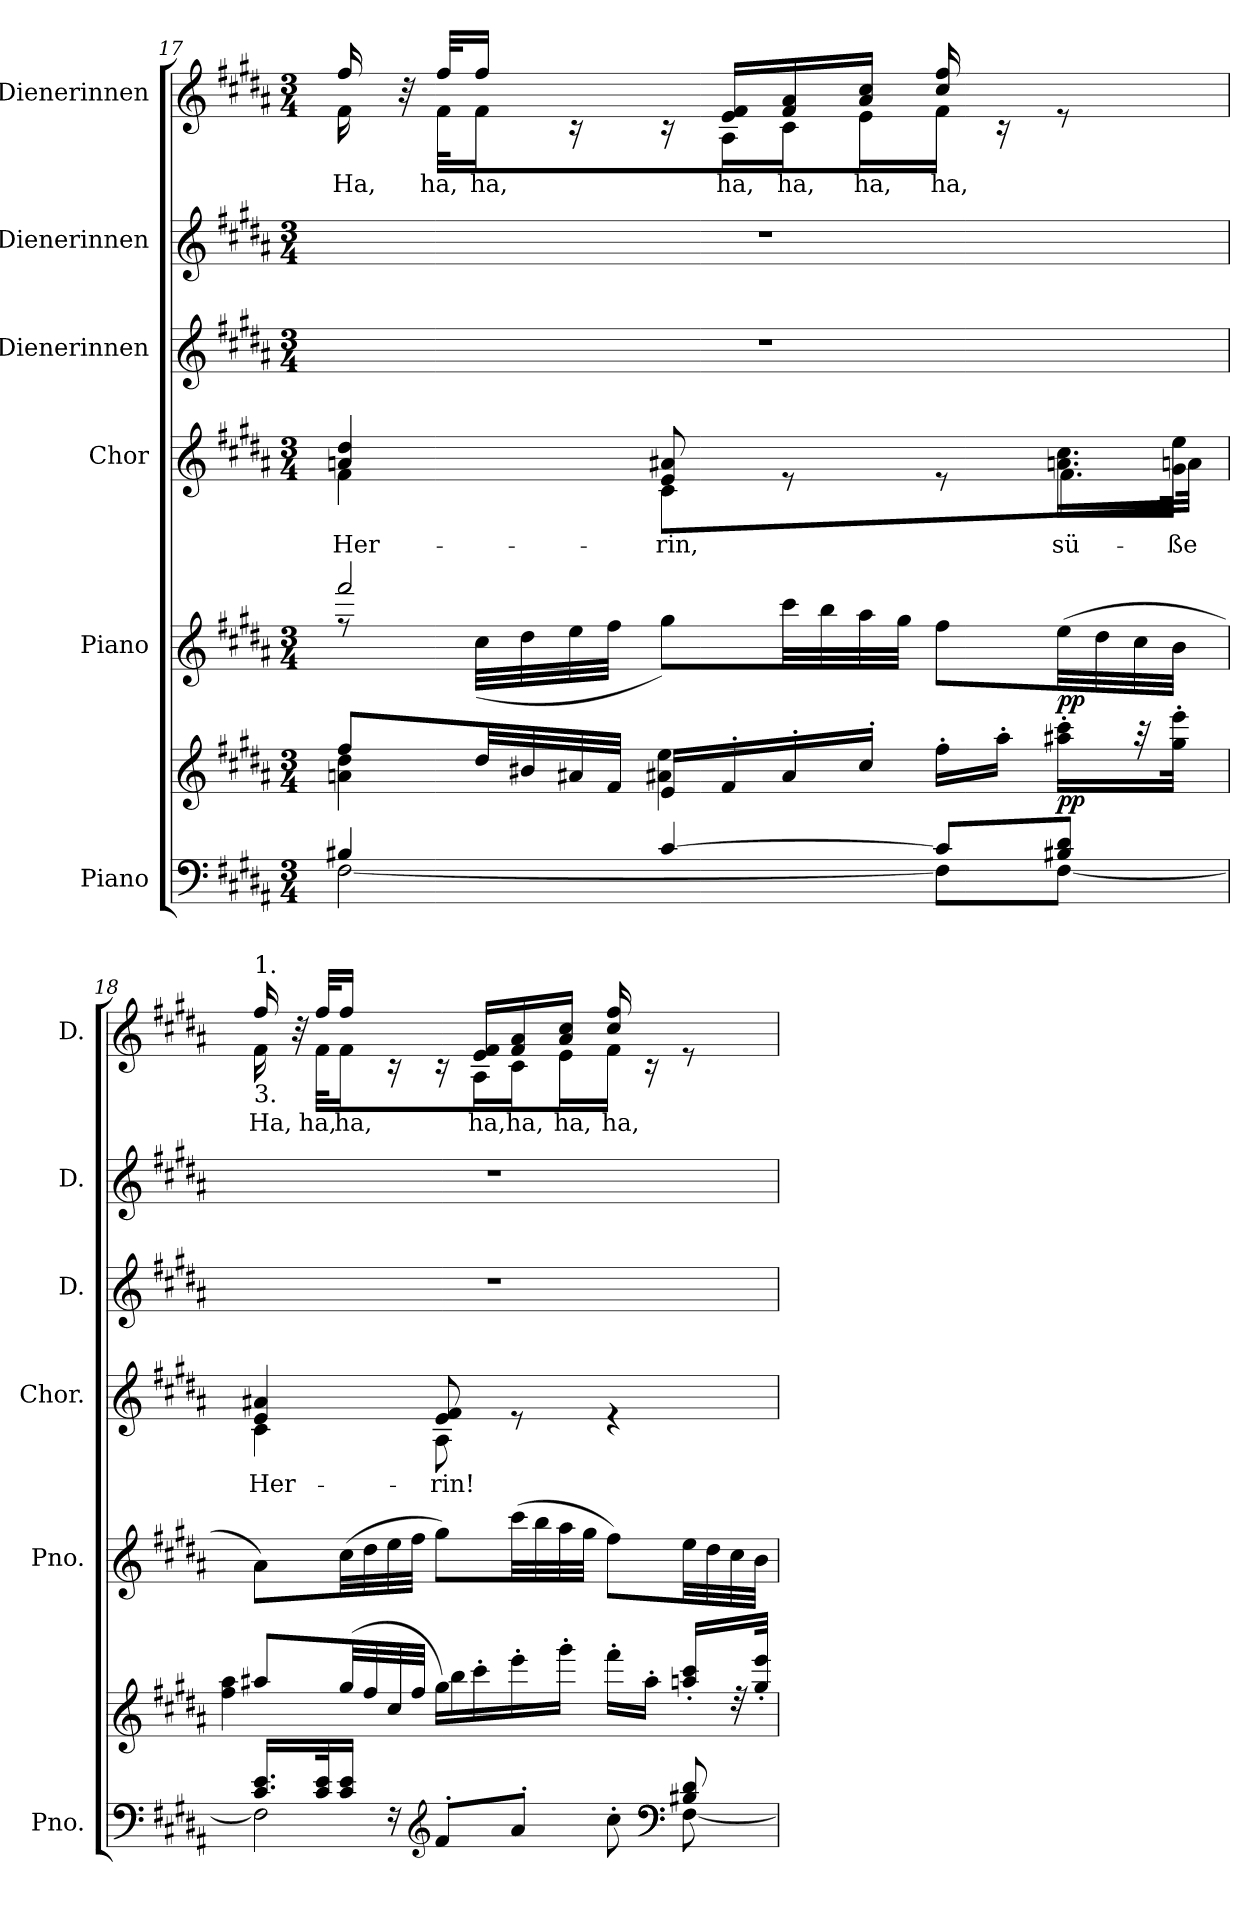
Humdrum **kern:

**kern	**kern	**dynam	**kern	**dynam	**kern	**text	**kern	**kern	**kern	**text
*part6	*part6	*part6	*part5	*part5	*part4	*part4	*part3	*part2	*part1	*part1
*staff7	*staff6	*staff6/7	*staff5	*staff5	*staff4	*staff4	*staff3	*staff2	*staff1	*staff1
*I"Piano	*	*	*I"Piano	*	*I"Chor	*	*I"Dienerinnen	*I"Dienerinnen	*I"Dienerinnen	*
*I'Pno.	*	*	*I'Pno.	*	*I'Chor.	*	*I'D.	*I'D.	*I'D.	*
*clefF4	*clefG2	*	*clefG2	*	*clefG2	*	*clefG2	*clefG2	*clefG2	*
*k[f#c#g#d#a#]	*k[f#c#g#d#a#]	*	*k[f#c#g#d#a#]	*	*k[f#c#g#d#a#]	*	*k[f#c#g#d#a#]	*k[f#c#g#d#a#]	*k[f#c#g#d#a#]	*
*M3/4	*M3/4	*	*M3/4	*	*M3/4	*	*M3/4	*M3/4	*M3/4	*
=17	=17	=17	=17	=17	=17	=17	=17	=17	=17	=17
*^	*^	*	*^	*	*^	*	*	*	*	*
!	!	!	!	!	!	!	!	!	!	!	!	!	!LO:TX:a:t=1.	!
!	!	!	!	!	!	!	!	!	!	!	!	!	!LO:TX:b:t=3.	!
!	!	!	!	!	!	!	!	!	!	!LO:LY:b	!	!	!	!LO:LY:b
*	*	*	*	*	*	*	*	*	*	*	*	*	*^	*
4B#X/	[2F#\	8ff#/L	4an\ 4dd#\	.	2fff#/	8rff	.	4an/ 4dd#/	4f#\	Her-	2.r	2.r	16ff#/	16f#\	Ha,
.	.	.	.	.	.	.	.	.	.	.	.	.	32r	32ryy	.
!	!	!	!	!	!	!	!	!	!	!	!	!	!	!	!LO:LY:b
.	.	.	.	.	.	.	.	.	.	.	.	.	32ff#/KLL	32f#\KLL	ha,
!	!	!	!	!	!	!	!	!	!	!	!	!	!	!	!LO:LY:b
.	.	32dd#/LL	.	.	.	(>32cc#\LLL	.	.	.	.	.	.	16ff#/JJ	16f#\J	ha,
.	.	32b#X/	.	.	.	32dd#\	.	.	.	.	.	.	.	.	.
.	.	32a#X/	.	.	.	32ee\	.	.	.	.	.	.	16rc	8ryy	.
.	.	32f#/JJJ	.	.	.	32ff#\JJJ	.	.	.	.	.	.	.	.	.
!	!	!	!	!	!	!	!	!	!	!LO:LY:b	!	!	!	!	!
[4c#/	.	16e/LL	4a#X\ 4ee\	.	.	8gg#\L)	.	8e/ 8a#X/	8c#\L	-rin,	.	.	16rc	.	.
!	!	!	!	!	!	!	!	!	!	!	!	!	!	!	!LO:LY:b
.	.	16f#'/	.	.	.	.	.	.	.	.	.	.	16e/ 16f#/LL	16A#\L	ha,
!	!	!	!	!	!	!	!	!	!	!	!	!	!	!	!LO:LY:b
.	.	16a#'/	.	.	.	32ccc#\LL	.	8re	4ryy	.	.	.	16f#/ 16a#/	16c#\J	ha,
.	.	.	.	.	.	32bb\	.	.	.	.	.	.	.	.	.
!	!	!	!	!	!	!	!	!	!	!	!	!	!	!	!LO:LY:b
.	.	16cc#'/JJ	.	.	.	32aa#\	.	.	.	.	.	.	16a#/ 16cc#/JJ	16e\L	ha,
.	.	.	.	.	.	32gg#\JJJ	.	.	.	.	.	.	.	.	.
!	!	!	!	!	!	!	!	!	!	!	!	!	!	!	!LO:LY:b
8c#/L]	8F#\L]	16ff#'\LL	4ryy	.	8ff#\L	4ryy	.	8re	.	.	.	.	16cc#/ 16ff#/	16f#\JJ	ha,
.	.	16aa#'\JJ	.	.	.	.	.	.	.	.	.	.	16rc	8.ryy	.
!	!	!	!	!LO:DY:b	!	!	!LO:DY:b	!	!	!LO:LY:b	!	!	!	!	!
8B#X/ 8d#/J	[8F#\J	16aa#X\' 16ccc#\'LL	.	pp	(>32ee\LL	.	pp	16.an\ 16.cc#\LL	16.f#\L	sü-	.	.	8re	.	.
.	.	.	.	.	32dd#\	.	.	.	.	.	.	.	.	.	.
.	.	32r	.	.	32cc#\	.	.	.	.	.	.	.	.	.	.
!	!	!	!	!	!	!	!	!	!	!LO:LY:b	!	!	!	!	!
.	.	32gg#\' 32eee\'JJk	.	.	32b\JJJ	.	.	32g#\ 32ee\JJk	32an\JJk	-ße	.	.	.	.	.
*	*	*	*	*	*v	*v	*	*	*	*	*	*	*	*	*
!!LO:PB:g=z	!!
=18	=18	=18	=18	=18	=18	=18	=18	=18	=18	=18	=18	=18	=18	=18
!	!	!	!	!	!	!	!	!	!	!	!	!LO:TX:a:t=1.	!	!
!	!	!	!	!	!	!	!	!	!	!	!	!LO:TX:b:t=3.	!	!
!	!	!	!	!	!	!	!	!	!LO:LY:b	!	!	!	!	!LO:LY:b
16.c#/ 16.e/LL	2F#\]	8aa#X/L	4ff#\ 4aa#\	.	8a#\L)	.	4e/ 4a#X/	4c#\	Her-	2.r	2.r	16ff#/	16f#\	Ha,
.	.	.	.	.	.	.	.	.	.	.	.	32r	32ryy	.
!	!	!	!	!	!	!	!	!	!	!	!	!	!	!LO:LY:b
32c#/ 32e/K	.	.	.	.	.	.	.	.	.	.	.	32ff#/KLL	32f#\KLL	ha,
!	!	!	!	!	!	!	!	!	!	!	!	!	!	!LO:LY:b
16c#/ 16e/JJ	.	(>32gg#/LL	.	.	(>32cc#\LL	.	.	.	.	.	.	16ff#/JJ	16f#\J	ha,
.	.	32ff#/	.	.	32dd#\	.	.	.	.	.	.	.	.	.
16rF	.	32cc#/	.	.	32ee\	.	.	.	.	.	.	16rc	8ryy	.
.	.	32ff#/JJJ	.	.	32ff#\JJJ	.	.	.	.	.	.	.	.	.
*clefG2	*	*	*	*	*	*	*	*	*	*	*	*	*	*
!	!	!	!	!	!	!	!	!	!LO:LY:b	!	!	!	!	!
8f#'/L	.	16gg#\LL)	4bb\	.	8gg#\L)	.	8e/ 8f#/	8A#\	-rin!	.	.	16rc	.	.
!	!	!	!	!	!	!	!	!	!	!	!	!	!	!LO:LY:b
.	.	16ccc#'\	.	.	.	.	.	.	.	.	.	16e/ 16f#/LL	16A#\L	ha,
!	!	!	!	!	!	!	!	!	!	!	!	!	!	!LO:LY:b
8a#'/J	.	16eee'\	.	.	(>32ccc#\LL	.	8re	4.ryy	.	.	.	16f#/ 16a#/	16c#\J	ha,
.	.	.	.	.	32bb\	.	.	.	.	.	.	.	.	.
!	!	!	!	!	!	!	!	!	!	!	!	!	!	!LO:LY:b
.	.	16ggg#'\JJ	.	.	32aa#\	.	.	.	.	.	.	16a#/ 16cc#/JJ	16e\L	ha,
.	.	.	.	.	32gg#\JJJ	.	.	.	.	.	.	.	.	.
!	!	!	!	!	!	!	!	!	!	!	!	!	!	!LO:LY:b
8cc#'\	8ryy	16fff#'\LL	4ryy	.	8ff#\L)	.	4re	.	.	.	.	16cc#/ 16ff#/	16f#\JJ	ha,
.	.	16aa#'\JJ	.	.	.	.	.	.	.	.	.	16rc	8.ryy	.
*clefF4	*	*	*	*	*	*	*	*	*	*	*	*	*	*
8B#X/ 8d#/	[8F#\	16aan/' 16ccc#/'LL	.	.	32ee\LL	.	.	.	.	.	.	8re	.	.
.	.	.	.	.	32dd#\	.	.	.	.	.	.	.	.	.
.	.	32rdd	.	.	32cc#\	.	.	.	.	.	.	.	.	.
.	.	32gg#/' 32eee/'JJk	.	.	32b\JJJ	.	.	.	.	.	.	.	.	.
*v	*v	*	*	*	*	*	*v	*v	*	*	*	*v	*v	*
*	*v	*v	*	*	*	*	*	*	*	*	*
=	=	=	=	=	=	=	=	=	=	=
*-	*-	*-	*-	*-	*-	*-	*-	*-	*-	*-
